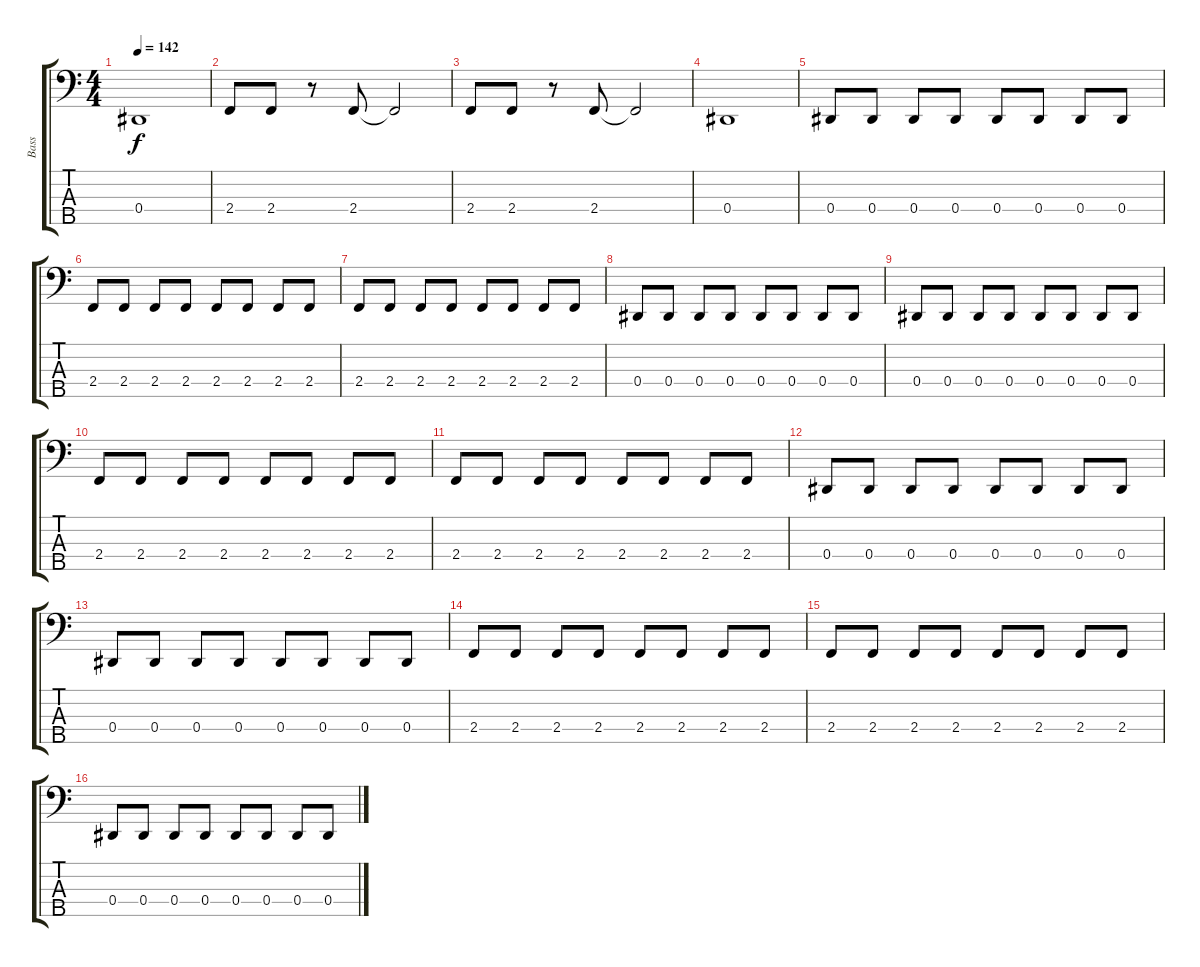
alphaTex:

\track ("Bass" "Bass") {instrument electricbassfinger}
\staff {score tabs}
\tuning (Gb2 Db2 Ab1 Eb1 Bb0) {hide}
\ts (4 4)
\tempo 142
\clef f4
\ks c
0.4{t}.1{dy f} |
2.4.8 2.4.8 r.8 2.4.8 2.4{t}.2 |
2.4.8 2.4.8 r.8 2.4.8 2.4{t}.2 |
0.4.1 |
0.4.8 0.4.8 0.4.8 0.4.8 0.4.8 0.4.8 0.4.8 0.4.8 |
2.4.8 2.4.8 2.4.8 2.4.8 2.4.8 2.4.8 2.4.8 2.4.8 |
2.4.8 2.4.8 2.4.8 2.4.8 2.4.8 2.4.8 2.4.8 2.4.8 |
0.4.8 0.4.8 0.4.8 0.4.8 0.4.8 0.4.8 0.4.8 0.4.8 |
0.4.8 0.4.8 0.4.8 0.4.8 0.4.8 0.4.8 0.4.8 0.4.8 |
2.4.8 2.4.8 2.4.8 2.4.8 2.4.8 2.4.8 2.4.8 2.4.8 |
2.4.8 2.4.8 2.4.8 2.4.8 2.4.8 2.4.8 2.4.8 2.4.8 |
0.4.8 0.4.8 0.4.8 0.4.8 0.4.8 0.4.8 0.4.8 0.4.8 |
0.4.8 0.4.8 0.4.8 0.4.8 0.4.8 0.4.8 0.4.8 0.4.8 |
2.4.8 2.4.8 2.4.8 2.4.8 2.4.8 2.4.8 2.4.8 2.4.8 |
2.4.8 2.4.8 2.4.8 2.4.8 2.4.8 2.4.8 2.4.8 2.4.8 |
0.4.8 0.4.8 0.4.8 0.4.8 0.4.8 0.4.8 0.4.8 0.4.8
